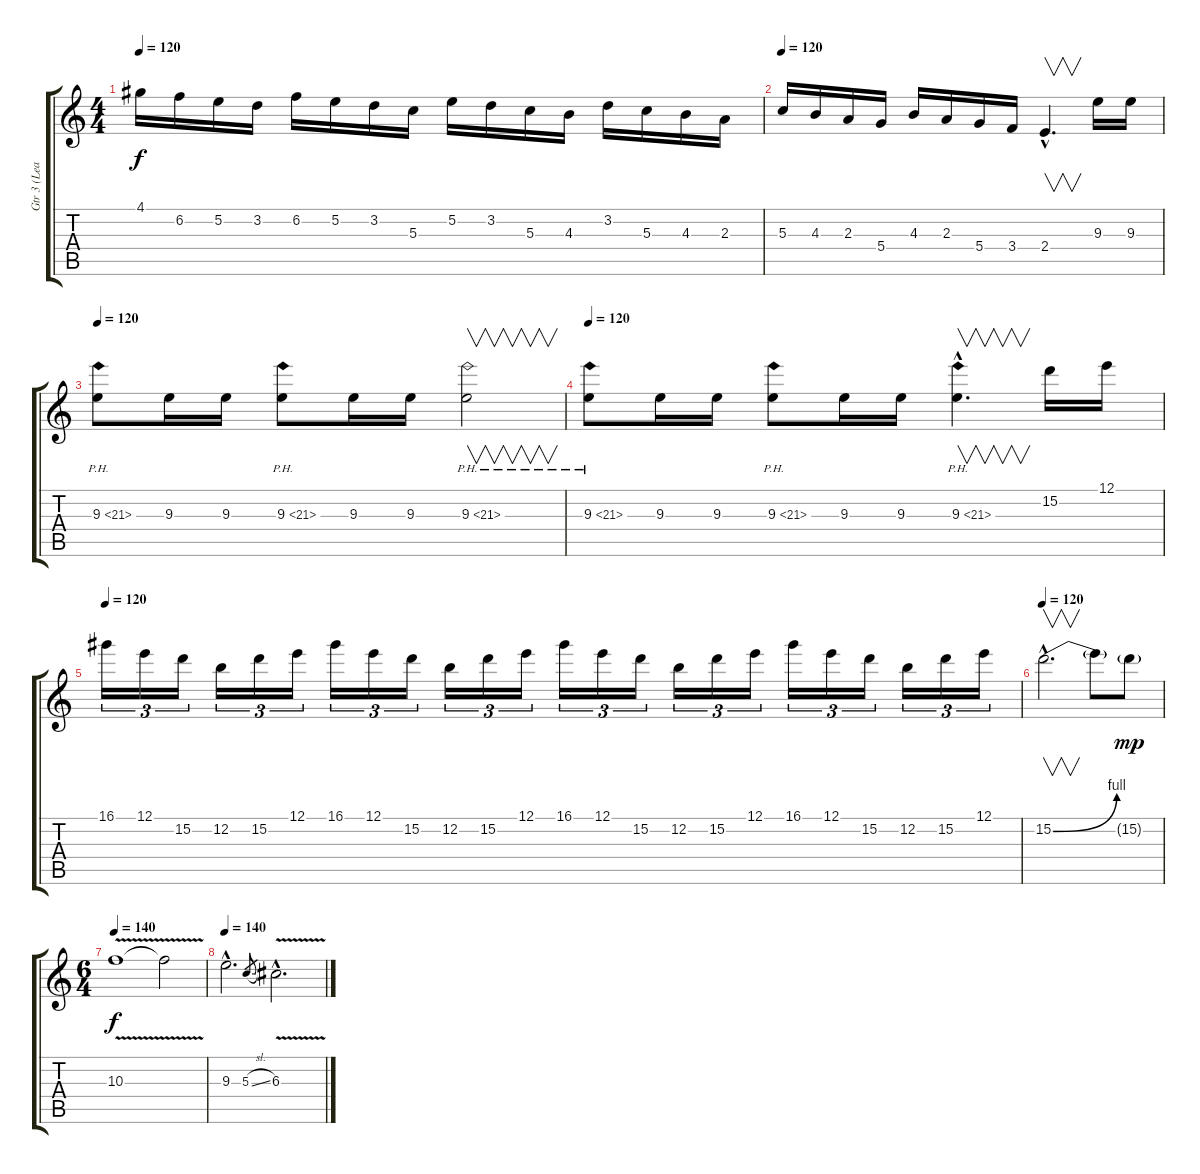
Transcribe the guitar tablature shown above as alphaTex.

\track ("Gtr 3 (Lead)" "Gtr 3 (Lea") {instrument distortionguitar}
\staff {score tabs}
\tuning (E4 B3 G3 D3 A2 E2) {hide}
\ts (4 4)
\tempo 120
\clef g2
\ks c
4.1.16{dy f} 6.2.16 5.2.16 3.2.16 6.2.16 5.2.16 3.2.16 5.3.16 5.2.16 3.2.16 5.3.16 4.3.16 3.2.16 5.3.16 4.3.16 2.3.16 |
\tempo 120
5.3.16 4.3.16 2.3.16 5.4.16 4.3.16 2.3.16 5.4.16 3.4.16 2.4{hac}.4{v d} 9.3.16 9.3.16 |
\tempo 120
9.3{ph 12}.8 9.3.16 9.3.16 9.3{ph 12}.8 9.3.16 9.3.16 9.3{ph 12}.2{v} |
\tempo 120
9.3{ph 12}.8 9.3.16 9.3.16 9.3{ph 12}.8 9.3.16 9.3.16 9.3{ph 12 hac}.4{v d} 15.2.16 12.1.16 |
\tempo 120
16.1.16{tu (3 2)} 12.1.16{tu (3 2)} 15.2.16{tu (3 2)} 12.2.16{tu (3 2)} 15.2.16{tu (3 2)} 12.1.16{tu (3 2)} 16.1.16{tu (3 2)} 12.1.16{tu (3 2)} 15.2.16{tu (3 2)} 12.2.16{tu (3 2)} 15.2.16{tu (3 2)} 12.1.16{tu (3 2)} 16.1.16{tu (3 2)} 12.1.16{tu (3 2)} 15.2.16{tu (3 2)} 12.2.16{tu (3 2)} 15.2.16{tu (3 2)} 12.1.16{tu (3 2)} 16.1.16{tu (3 2)} 12.1.16{tu (3 2)} 15.2.16{tu (3 2)} 12.2.16{tu (3 2)} 15.2.16{tu (3 2)} 12.1.16{tu (3 2)} |
\tempo 120
15.2{be (bend 0 0 60 4) hac}.2{v d} 15.2{t}.8 15.2{g}.8{dy mp} |
\ts (6 4)
\tempo 140
10.3{v}.1{dy f} 10.3{t}.2 |
\tempo 140
9.3{hac}.2{d} 5.3{sl}.8{gr} 6.3{v hac}.2{d}
